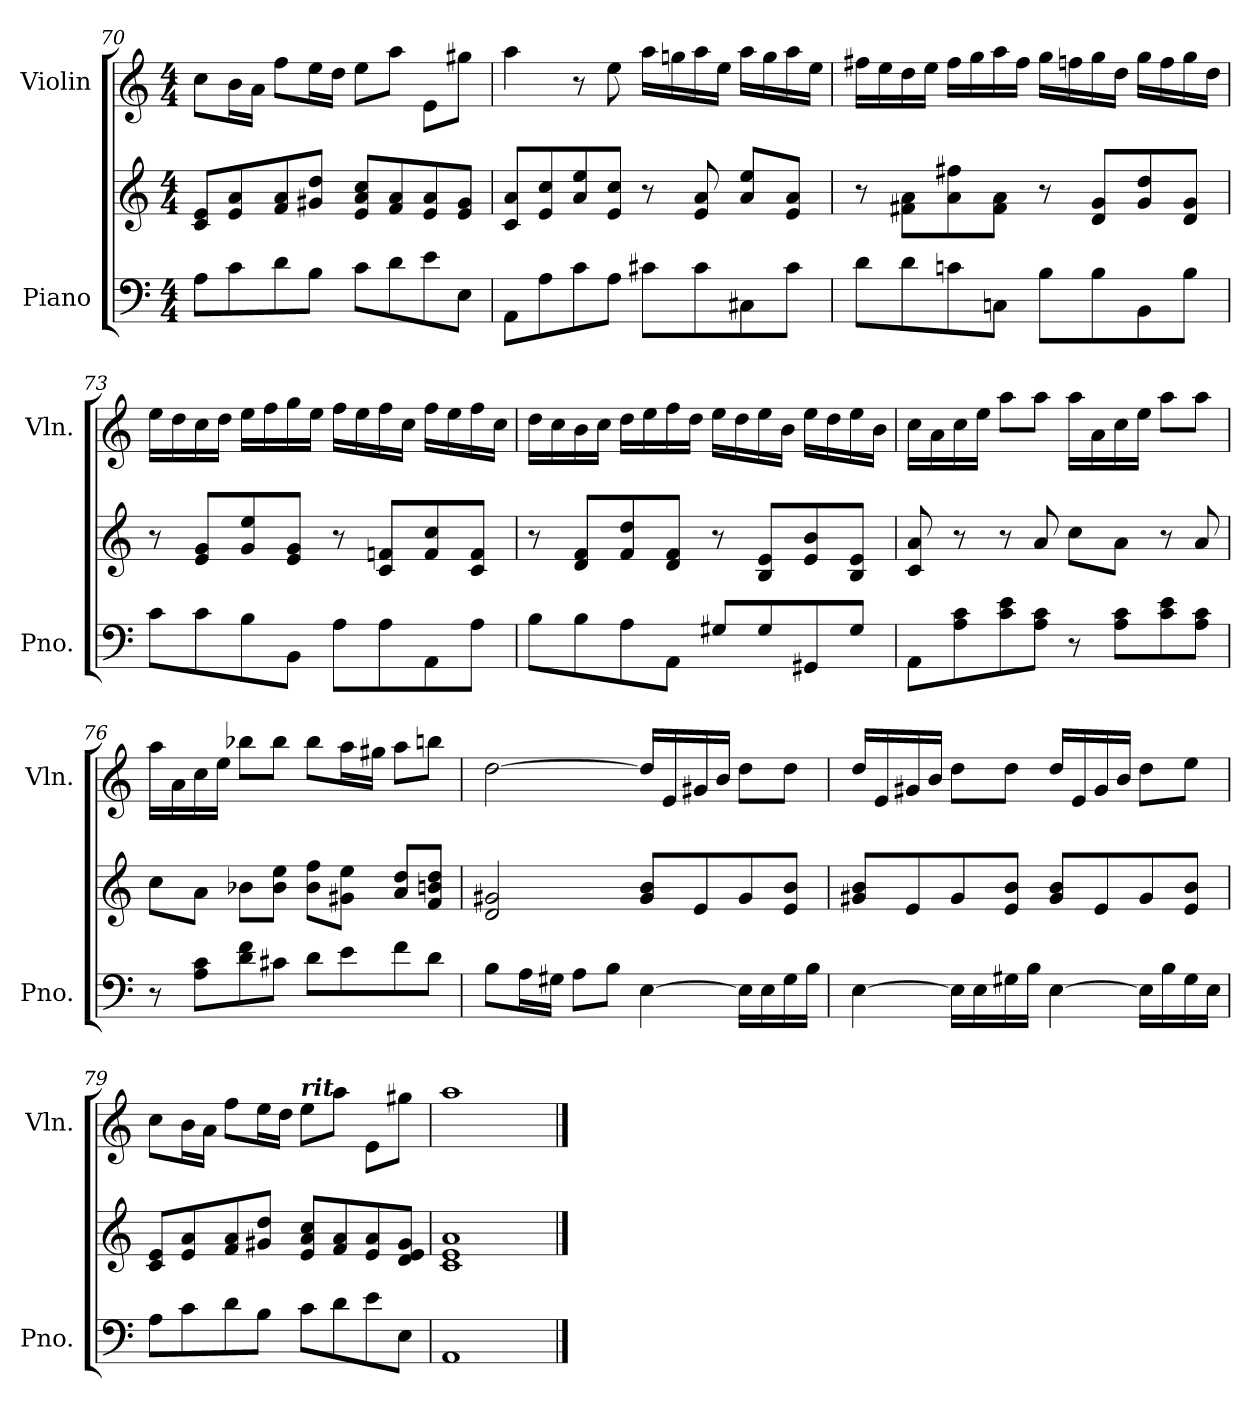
**kern	**kern	**kern
*part2	*part2	*part1
*staff3	*staff2	*staff1
*I"Piano	*	*I"Violin
*I'Pno.	*	*I'Vln.
!!LO:PB:g=z
*clefF4	*clefG2	*clefG2
*k[]	*k[]	*k[]
*M4/4	*M4/4	*M4/4
=70	=70	=70
8A\L	8c/ 8e/L	8cc\L
8c\	8e/ 8a/	16b\L
.	.	16a\JJ
8d\	8f/ 8a/	8ff\L
8B\J	8g#X/ 8dd/J	16ee\L
.	.	16dd\JJ
8c\L	8e/ 8a/ 8cc/L	8ee\L
8d\	8f/ 8a/	8aa\J
8e\	8e/ 8a/	8e\L
8E\J	8e/ 8g#/J	8gg#X\J
=71	=71	=71
8AA\L	8c/ 8a/L	4aa\
8A\	8e/ 8cc/	.
8c\	8a/ 8ee/	8r
8A\J	8e/ 8cc/J	8ee\
8c#X\L	8r	16aa\LL
.	.	16ggn\
8c#\	8e/ 8a/	16aa\
.	.	16ee\JJ
8C#X\	8a/ 8ee/L	16aa\LL
.	.	16gg\
8c#\J	8e/ 8a/J	16aa\
.	.	16ee\JJ
=72	=72	=72
8d\L	8r	16ff#X\LL
.	.	16ee\
8d\	8f#X\ 8a\L	16dd\
.	.	16ee\JJ
8cn\	8a\ 8ff#X\	16ff#\LL
.	.	16gg\
8Cn\J	8f#\ 8a\J	16aa\
.	.	16ff#\JJ
8B\L	8r	16gg\LL
.	.	16ffn\
8B\	8d/ 8g/L	16gg\
.	.	16dd\JJ
8BB\	8g/ 8dd/	16gg\LL
.	.	16ff\
8B\J	8d/ 8g/J	16gg\
.	.	16dd\JJ
!!LO:LB:g=z
=73	=73	=73
8c\L	8r	16ee\LL
.	.	16dd\
8c\	8e/ 8g/L	16cc\
.	.	16dd\JJ
8B\	8g/ 8ee/	16ee\LL
.	.	16ff\
8BB\J	8e/ 8g/J	16gg\
.	.	16ee\JJ
8A\L	8r	16ff\LL
.	.	16ee\
8A\	8c/ 8fn/L	16ff\
.	.	16cc\JJ
8AA\	8f/ 8cc/	16ff\LL
.	.	16ee\
8A\J	8c/ 8f/J	16ff\
.	.	16cc\JJ
=74	=74	=74
8B\L	8r	16dd\LL
.	.	16cc\
8B\	8d/ 8f/L	16b\
.	.	16cc\JJ
8A\	8f/ 8dd/	16dd\LL
.	.	16ee\
8AA\J	8d/ 8f/J	16ff\
.	.	16dd\JJ
8G#X/L	8r	16ee\LL
.	.	16dd\
8G#/	8B/ 8e/L	16ee\
.	.	16b\JJ
8GG#X/	8e/ 8b/	16ee\LL
.	.	16dd\
8G#/J	8B/ 8e/J	16ee\
.	.	16b\JJ
!!LO:LB:g=z
=75	=75	=75
8AA\L	8c/ 8a/	16cc\LL
.	.	16a\
8A\ 8c\	8r	16cc\
.	.	16ee\JJ
8c\ 8e\	8r	8aa\L
8A\ 8c\J	8a/	8aa\J
8r	8cc\L	16aa\LL
.	.	16a\
8A\ 8c\L	8a\J	16cc\
.	.	16ee\JJ
8c\ 8e\	8r	8aa\L
8A\ 8c\J	8a/	8aa\J
=76	=76	=76
8r	8cc\L	16aa\LL
.	.	16a\
8A\ 8c\L	8a\J	16cc\
.	.	16ee\JJ
8d\ 8f\	8b-X\L	8bb-X\L
8c#X\J	8b-\ 8ee\J	8bb-\J
8d\L	8b-\ 8ff\L	8bb-\L
8e\	8g#X\ 8ee\J	16aa\L
.	.	16gg#X\JJ
8f\	8a/ 8dd/L	8aa\L
8d\J	8f/ 8bn/ 8dd/J	8bbn\J
=77	=77	=77
8B\L	2d/ 2g#X/	[2dd\
16A\L	.	.
16G#X\JJ	.	.
8A\L	.	.
8B\J	.	.
[4E\	8g#/ 8b/L	16dd/LL]
.	.	16e/
.	8e/	16g#X/
.	.	16b/JJ
16E\LL]	8g#/	8dd\L
16E\	.	.
16G#\	8e/ 8b/J	8dd\J
16B\JJ	.	.
!!LO:LB:g=z
=78	=78	=78
[4E\	8g#X/ 8b/L	16dd/LL
.	.	16e/
.	8e/	16g#X/
.	.	16b/JJ
16E\LL]	8g#/	8dd\L
16E\	.	.
16G#X\	8e/ 8b/J	8dd\J
16B\JJ	.	.
[4E\	8g#/ 8b/L	16dd/LL
.	.	16e/
.	8e/	16g#/
.	.	16b/JJ
16E\LL]	8g#/	8dd\L
16B\	.	.
16G#\	8e/ 8b/J	8ee\J
16E\JJ	.	.
=79	=79	=79
8A\L	8c/ 8e/L	8cc\L
8c\	8e/ 8a/	16b\L
.	.	16a\JJ
8d\	8f/ 8a/	8ff\L
8B\J	8g#X/ 8dd/J	16ee\L
.	.	16dd\JJ
!	!	!LO:TX:a:Bi:t=rit.
8c\L	8e/ 8a/ 8cc/L	8ee\L
8d\	8f/ 8a/	8aa\J
8e\	8e/ 8a/	8e\L
8E\J	8d/ 8e/ 8g#/J	8gg#X\J
=80	=80	=80
1AA	1c 1e 1a	1aa
==	==	==
*-	*-	*-
